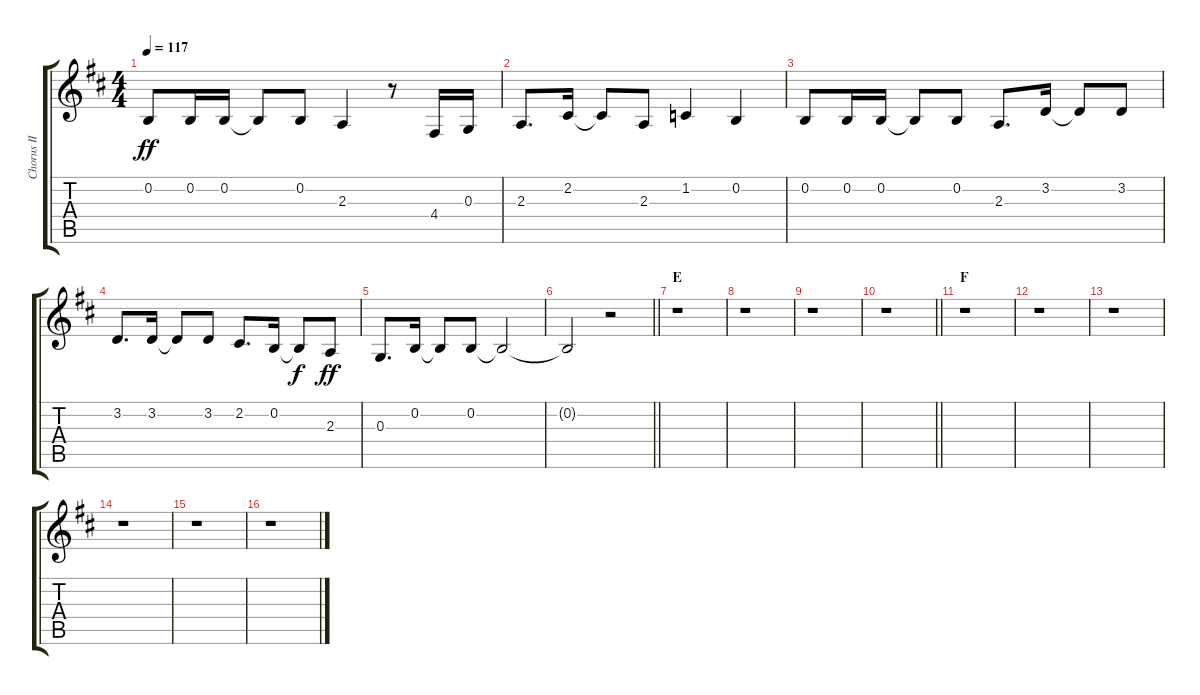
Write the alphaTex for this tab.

\track ("Chorus II" "Chorus II") {instrument voiceoohs}
\staff {score tabs}
\tuning (E4 B3 G3 D3 A2 E2) {hide}
\ts (4 4)
\tempo 117
\clef g2
\ks d
0.2.8{dy ff} 0.2.16 0.2.16 0.2{t}.8 0.2.8 2.3.4 r.8 4.4.16 0.3.16 |
2.3.8{d} 2.2.16 2.2{t}.8 2.3.8 1.2.4 0.2.4 |
0.2.8 0.2.16 0.2.16 0.2{t}.8 0.2.8 2.3.8{d} 3.2.16 3.2{t}.8 3.2.8 |
3.2.8{d} 3.2.16 3.2{t}.8 3.2.8 2.2.8{d} 0.2.16 0.2{t}.8{dy f} 2.3.8{dy ff} |
0.3.8{d} 0.2.16 0.2{t}.8 0.2.8 0.2{t}.2 |
\barLineRight lightlight
0.2{t}.2 r.2 |
\section ("" "E")
r.1 |
r.1 |
r.1 |
\barLineRight lightlight
r.1 |
\section ("" "F")
r.1 |
r.1 |
r.1 |
r.1 |
r.1 |
r.1
